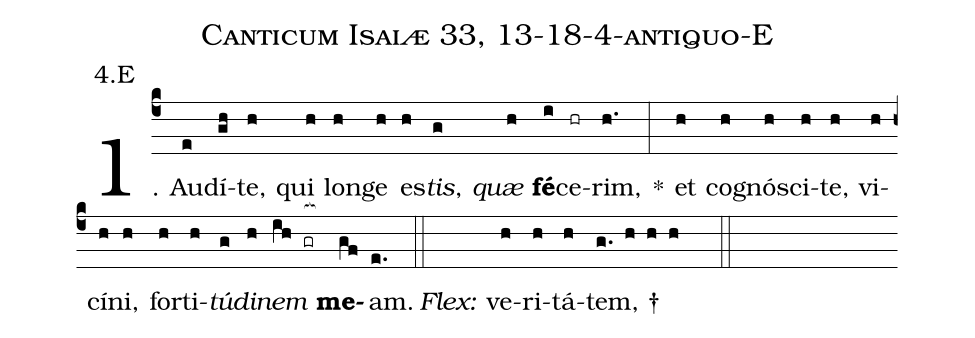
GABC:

name: Canticum Isaiæ 33, 13-18-4-antiquo-E;
annotation: 4.E;
%%
(c4)1. Au(e)dí(gh)te,(h) qui(h) lon(h)ge(h) es(h)<i>tis</i>,(g) <i>quæ</i>(h) <b>fé</b>(i)ce(hr)rim,(h.) *(:) et(h) co(h)gnó(h)sci(h)te,(h) vi(h)cí(h)ni,(h) for(h)ti(h)<i>tú</i>(g)<i>di</i>(h)<i>nem</i>(ih gr[ocb:1{]) <b>me</b>(gf[ocb:0}])am.(e.) (::)
<i>Flex:</i>()  ve(h)ri(h)tá(h)tem, †(g. h h h  ::)
